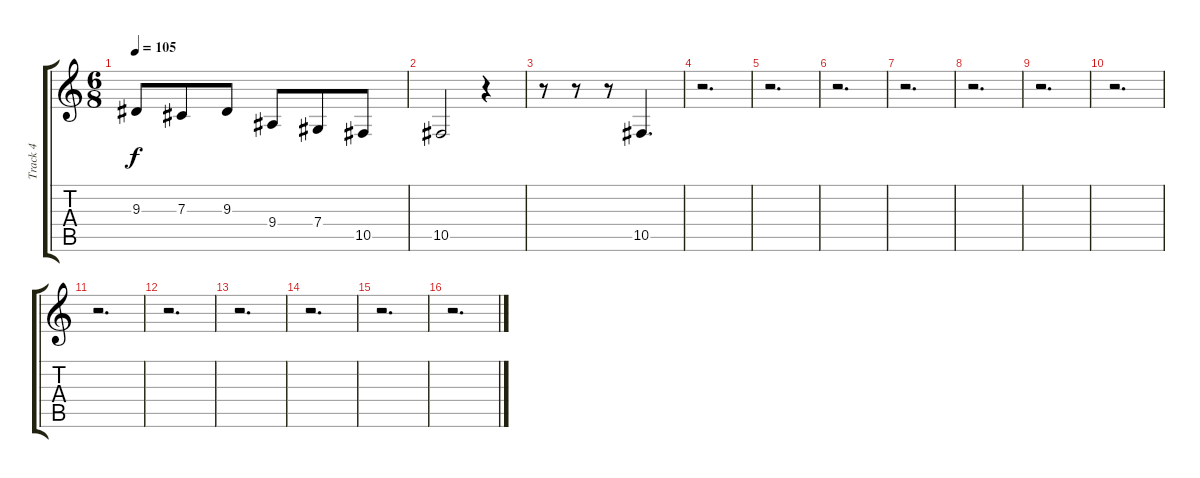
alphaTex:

\track ("Track 4" "Track 4") {instrument voiceoohs}
\staff {score tabs}
\tuning (Eb4 Bb3 Gb3 Db3 Ab2 Eb2) {hide}
\ts (6 8)
\tempo 105
\clef g2
\ks c
9.3.8{dy f} 7.3.8 9.3.8 9.4.8 7.4.8 10.5.8 |
10.5.2 r.4 |
r.8 r.8 r.8 10.5.4{d} |
r.2{d} |
r.2{d} |
r.2{d} |
r.2{d} |
r.2{d} |
r.2{d} |
r.2{d} |
r.2{d} |
r.2{d} |
r.2{d} |
r.2{d} |
r.2{d} |
r.2{d}
